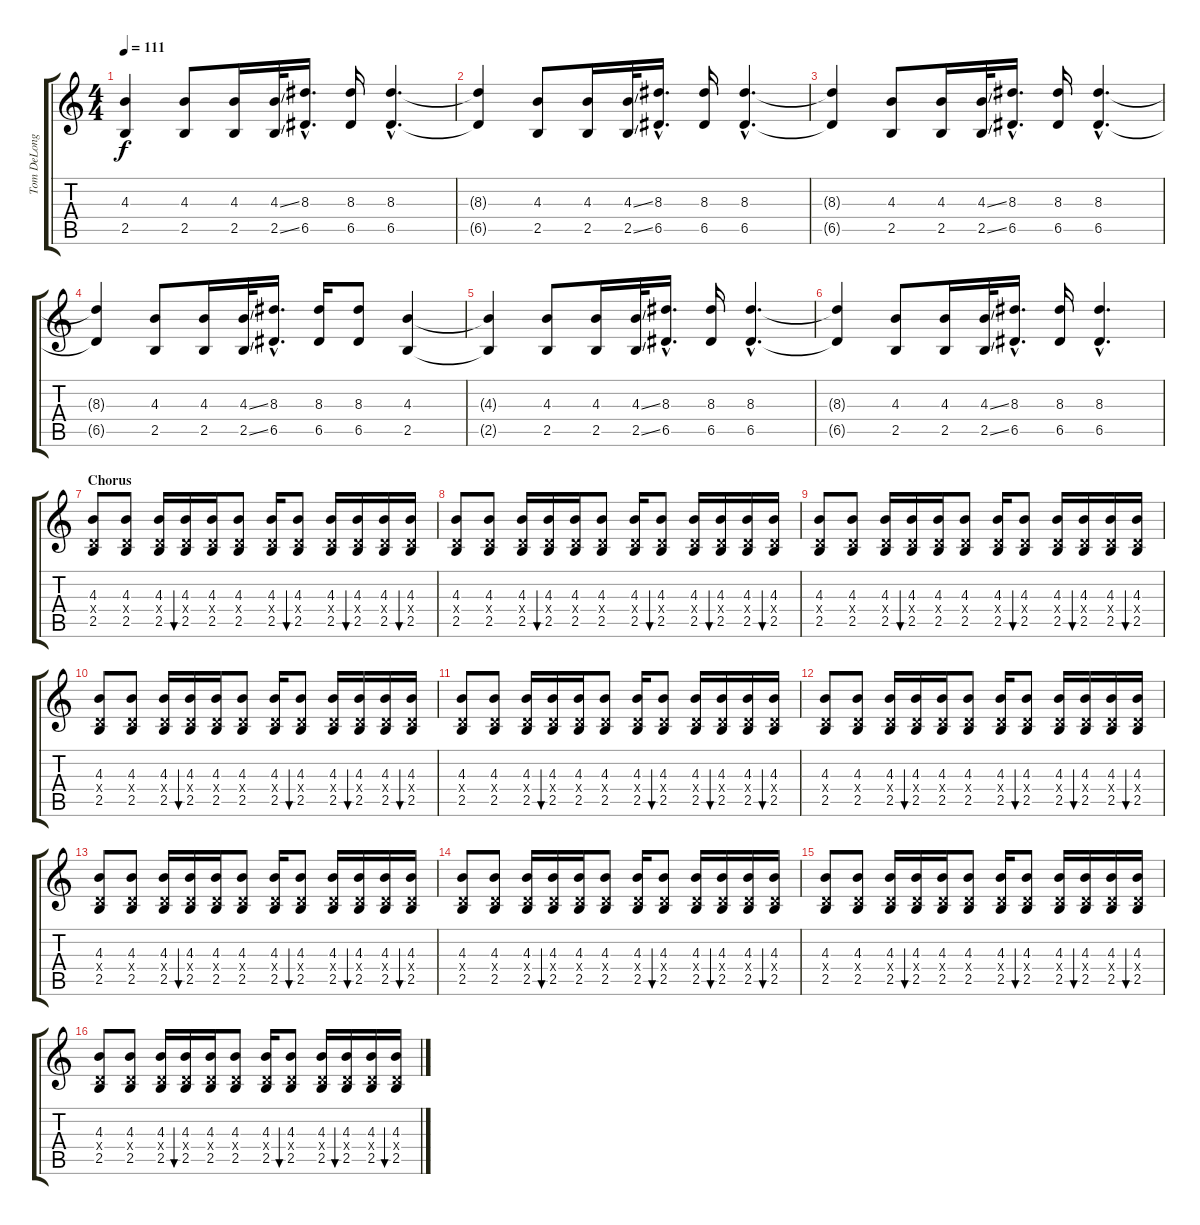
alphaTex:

\track ("Tom DeLonge - Acoustic Guitar 1" "Tom DeLong") {instrument acousticguitarnylon}
\staff {score tabs}
\tuning (E4 B3 G3 D3 A2 E2) {hide}
\ts (4 4)
\tempo 111
\clef g2
\ks c
(4.3{t} 2.5{t}).4{dy f} (4.3 2.5).8 (4.3 2.5).16 (4.3{ss} 2.5{ss}).32 (8.3{hac} 6.5{hac}).16{d} (8.3 6.5).16 (8.3{hac} 6.5{hac}).4{d} |
(8.3{t} 6.5{t}).4 (4.3 2.5).8 (4.3 2.5).16 (4.3{ss} 2.5{ss}).32 (8.3{hac} 6.5{hac}).16{d} (8.3 6.5).16 (8.3{hac} 6.5{hac}).4{d} |
(8.3{t} 6.5{t}).4 (4.3 2.5).8 (4.3 2.5).16 (4.3{ss} 2.5{ss}).32 (8.3{hac} 6.5{hac}).16{d} (8.3 6.5).16 (8.3{hac} 6.5{hac}).4{d} |
(8.3{t} 6.5{t}).4 (4.3 2.5).8 (4.3 2.5).16 (4.3{ss} 2.5{ss}).32 (8.3{hac} 6.5{hac}).16{d} (8.3 6.5).16 (8.3 6.5).8 (4.3 2.5).4 |
(4.3{t} 2.5{t}).4 (4.3 2.5).8 (4.3 2.5).16 (4.3{ss} 2.5{ss}).32 (8.3{hac} 6.5{hac}).16{d} (8.3 6.5).16 (8.3{hac} 6.5{hac}).4{d} |
(8.3{t} 6.5{t}).4 (4.3 2.5).8 (4.3 2.5).16 (4.3{ss} 2.5{ss}).32 (8.3{hac} 6.5{hac}).16{d} (8.3 6.5).16 (8.3{hac} 6.5{hac}).4{d} |
\section ("" "Chorus")
(4.3 0.4{x} 2.5).8 (4.3 0.4{x} 2.5).8 (4.3 0.4{x} 2.5).16 (4.3 0.4{x} 2.5).16{bu 60} (4.3 0.4{x} 2.5).16 (4.3 0.4{x} 2.5).8 (4.3 0.4{x} 2.5).16 (4.3 0.4{x} 2.5).8{bu 60} (4.3 0.4{x} 2.5).16 (4.3 0.4{x} 2.5).16{bu 60} (4.3 0.4{x} 2.5).16 (4.3 0.4{x} 2.5).16{bu 60} |
(4.3 0.4{x} 2.5).8 (4.3 0.4{x} 2.5).8 (4.3 0.4{x} 2.5).16 (4.3 0.4{x} 2.5).16{bu 60} (4.3 0.4{x} 2.5).16 (4.3 0.4{x} 2.5).8 (4.3 0.4{x} 2.5).16 (4.3 0.4{x} 2.5).8{bu 60} (4.3 0.4{x} 2.5).16 (4.3 0.4{x} 2.5).16{bu 60} (4.3 0.4{x} 2.5).16 (4.3 0.4{x} 2.5).16{bu 60} |
(4.3 0.4{x} 2.5).8 (4.3 0.4{x} 2.5).8 (4.3 0.4{x} 2.5).16 (4.3 0.4{x} 2.5).16{bu 60} (4.3 0.4{x} 2.5).16 (4.3 0.4{x} 2.5).8 (4.3 0.4{x} 2.5).16 (4.3 0.4{x} 2.5).8{bu 60} (4.3 0.4{x} 2.5).16 (4.3 0.4{x} 2.5).16{bu 60} (4.3 0.4{x} 2.5).16 (4.3 0.4{x} 2.5).16{bu 60} |
(4.3 0.4{x} 2.5).8 (4.3 0.4{x} 2.5).8 (4.3 0.4{x} 2.5).16 (4.3 0.4{x} 2.5).16{bu 60} (4.3 0.4{x} 2.5).16 (4.3 0.4{x} 2.5).8 (4.3 0.4{x} 2.5).16 (4.3 0.4{x} 2.5).8{bu 60} (4.3 0.4{x} 2.5).16 (4.3 0.4{x} 2.5).16{bu 60} (4.3 0.4{x} 2.5).16 (4.3 0.4{x} 2.5).16{bu 60} |
(4.3 0.4{x} 2.5).8 (4.3 0.4{x} 2.5).8 (4.3 0.4{x} 2.5).16 (4.3 0.4{x} 2.5).16{bu 60} (4.3 0.4{x} 2.5).16 (4.3 0.4{x} 2.5).8 (4.3 0.4{x} 2.5).16 (4.3 0.4{x} 2.5).8{bu 60} (4.3 0.4{x} 2.5).16 (4.3 0.4{x} 2.5).16{bu 60} (4.3 0.4{x} 2.5).16 (4.3 0.4{x} 2.5).16{bu 60} |
(4.3 0.4{x} 2.5).8 (4.3 0.4{x} 2.5).8 (4.3 0.4{x} 2.5).16 (4.3 0.4{x} 2.5).16{bu 60} (4.3 0.4{x} 2.5).16 (4.3 0.4{x} 2.5).8 (4.3 0.4{x} 2.5).16 (4.3 0.4{x} 2.5).8{bu 60} (4.3 0.4{x} 2.5).16 (4.3 0.4{x} 2.5).16{bu 60} (4.3 0.4{x} 2.5).16 (4.3 0.4{x} 2.5).16{bu 60} |
(4.3 0.4{x} 2.5).8 (4.3 0.4{x} 2.5).8 (4.3 0.4{x} 2.5).16 (4.3 0.4{x} 2.5).16{bu 60} (4.3 0.4{x} 2.5).16 (4.3 0.4{x} 2.5).8 (4.3 0.4{x} 2.5).16 (4.3 0.4{x} 2.5).8{bu 60} (4.3 0.4{x} 2.5).16 (4.3 0.4{x} 2.5).16{bu 60} (4.3 0.4{x} 2.5).16 (4.3 0.4{x} 2.5).16{bu 60} |
(4.3 0.4{x} 2.5).8 (4.3 0.4{x} 2.5).8 (4.3 0.4{x} 2.5).16 (4.3 0.4{x} 2.5).16{bu 60} (4.3 0.4{x} 2.5).16 (4.3 0.4{x} 2.5).8 (4.3 0.4{x} 2.5).16 (4.3 0.4{x} 2.5).8{bu 60} (4.3 0.4{x} 2.5).16 (4.3 0.4{x} 2.5).16{bu 60} (4.3 0.4{x} 2.5).16 (4.3 0.4{x} 2.5).16{bu 60} |
(4.3 0.4{x} 2.5).8 (4.3 0.4{x} 2.5).8 (4.3 0.4{x} 2.5).16 (4.3 0.4{x} 2.5).16{bu 60} (4.3 0.4{x} 2.5).16 (4.3 0.4{x} 2.5).8 (4.3 0.4{x} 2.5).16 (4.3 0.4{x} 2.5).8{bu 60} (4.3 0.4{x} 2.5).16 (4.3 0.4{x} 2.5).16{bu 60} (4.3 0.4{x} 2.5).16 (4.3 0.4{x} 2.5).16{bu 60} |
(4.3 0.4{x} 2.5).8 (4.3 0.4{x} 2.5).8 (4.3 0.4{x} 2.5).16 (4.3 0.4{x} 2.5).16{bu 60} (4.3 0.4{x} 2.5).16 (4.3 0.4{x} 2.5).8 (4.3 0.4{x} 2.5).16 (4.3 0.4{x} 2.5).8{bu 60} (4.3 0.4{x} 2.5).16 (4.3 0.4{x} 2.5).16{bu 60} (4.3 0.4{x} 2.5).16 (4.3 0.4{x} 2.5).16{bu 60}
